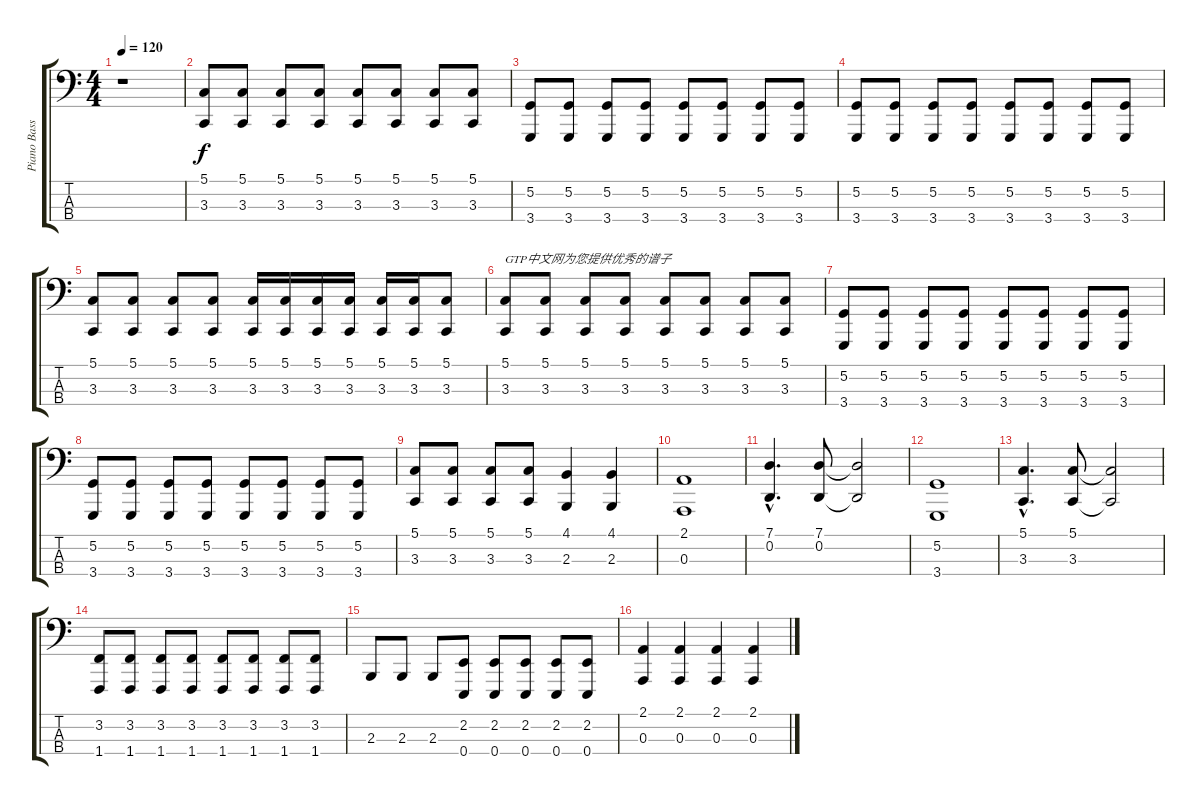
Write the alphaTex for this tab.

\track ("Piano Bass - 8va. bassa." "Piano Bass") {instrument acousticgrandpiano}
\staff {score tabs}
\tuning (G2 D2 A1 E1) {hide}
\ts (4 4)
\tempo 120
\clef f4
\ks c
r.1{dy f instrument acousticgrandpiano} |
(5.1 3.3).8 (5.1 3.3).8 (5.1 3.3).8 (5.1 3.3).8 (5.1 3.3).8 (5.1 3.3).8 (5.1 3.3).8 (5.1 3.3).8 |
(5.2 3.4).8 (5.2 3.4).8 (5.2 3.4).8 (5.2 3.4).8 (5.2 3.4).8 (5.2 3.4).8 (5.2 3.4).8 (5.2 3.4).8 |
(5.2 3.4).8 (5.2 3.4).8 (5.2 3.4).8 (5.2 3.4).8 (5.2 3.4).8 (5.2 3.4).8 (5.2 3.4).8 (5.2 3.4).8 |
(5.1 3.3).8 (5.1 3.3).8 (5.1 3.3).8 (5.1 3.3).8 (5.1 3.3).16 (5.1 3.3).16 (5.1 3.3).16 (5.1 3.3).16 (5.1 3.3).16 (5.1 3.3).16 (5.1 3.3).8 |
(5.1 3.3).8{txt "GTP中文网为您提供优秀的谱子"} (5.1 3.3).8 (5.1 3.3).8 (5.1 3.3).8 (5.1 3.3).8 (5.1 3.3).8 (5.1 3.3).8 (5.1 3.3).8 |
(5.2 3.4).8 (5.2 3.4).8 (5.2 3.4).8 (5.2 3.4).8 (5.2 3.4).8 (5.2 3.4).8 (5.2 3.4).8 (5.2 3.4).8 |
(5.2 3.4).8 (5.2 3.4).8 (5.2 3.4).8 (5.2 3.4).8 (5.2 3.4).8 (5.2 3.4).8 (5.2 3.4).8 (5.2 3.4).8 |
(5.1 3.3).8 (5.1 3.3).8 (5.1 3.3).8 (5.1 3.3).8 (4.1 2.3).4 (4.1 2.3).4 |
(2.1 0.3).1 |
(7.1{hac} 0.2{hac}).4{d} (7.1 0.2).8 (7.1{t} 0.2{t}).2 |
(5.2 3.4).1 |
(5.1{hac} 3.3{hac}).4{d} (5.1 3.3).8 (5.1{t} 3.3{t}).2 |
(3.2 1.4).8 (3.2 1.4).8 (3.2 1.4).8 (3.2 1.4).8 (3.2 1.4).8 (3.2 1.4).8 (3.2 1.4).8 (3.2 1.4).8 |
2.3.8 2.3.8 2.3.8 (2.2 0.4).8 (2.2 0.4).8 (2.2 0.4).8 (2.2 0.4).8 (2.2 0.4).8 |
(2.1 0.3).4 (2.1 0.3).4 (2.1 0.3).4 (2.1 0.3).4
